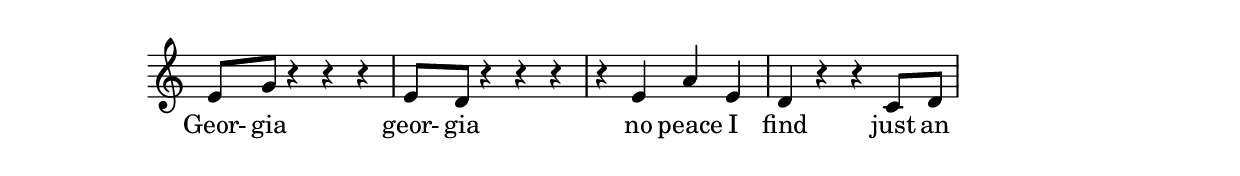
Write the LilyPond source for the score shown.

#(ly:set-option 'midi-extension "mid")
\version "2.12.3"
\include "english.ly"
\header{


}
%{

%}
melody = {
\once \override Staff.TimeSignature #'stencil = ##f
\clef treble
\key c \major
\cadenzaOn


 e'8[ g'8] r4 r4 r4 \bar "|"  e'8[ d'8] r4 r4 r4 \bar "|"  r4 e'4 a'4 e'4 \bar "|"  d'4 r4 r4 c'8[ d'8] \bar "|"  \break

}


text = \lyricmode {
Geor- gia geor- gia no peace I find just an 
}

\score{

<<
\new Voice = "one" {
\melody
}
\new Lyrics \lyricsto "one" \text
>>
\layout {
\context {
\Score
\remove "Bar_number_engraver"
}
}
\midi {
\context {
\Score
tempoWholesPerMinute = #(ly:make-moment 200 4)
}
}
}